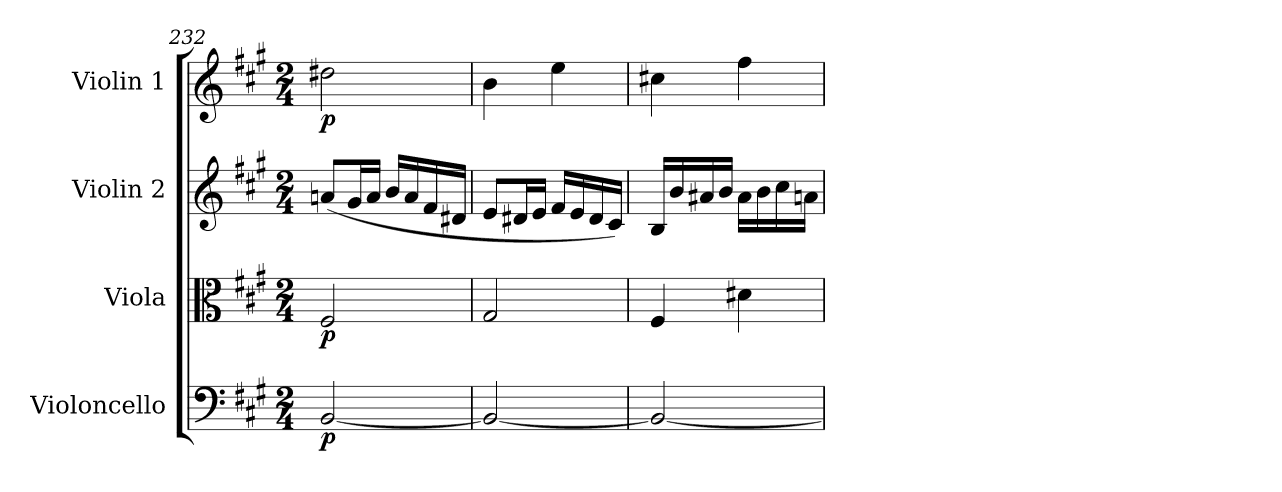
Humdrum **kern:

**kern	**dynam	**kern	**dynam	**kern	**dynam	**kern	**dynam
*part4	*part4	*part3	*part3	*part2	*part2	*part1	*part1
*staff4	*staff4	*staff3	*staff3	*staff2	*staff2	*staff1	*staff1
*I"Violoncello	*	*I"Viola	*	*I"Violin 2	*	*I"Violin 1	*
*I'Vc	*	*I'Vla	*	*I'Vln	*	*I'Vln	*
!!LO:LB:g=z
*clefF4	*	*clefC3	*	*clefG2	*	*clefG2	*
*k[f#c#g#]	*	*k[f#c#g#]	*	*k[f#c#g#]	*	*k[f#c#g#]	*
*M2/4	*	*M2/4	*	*M2/4	*	*M2/4	*
=232	=232	=232	=232	=232	=232	=232	=232
!	!LO:DY:b	!	!LO:DY:b	!	!LO:DY:b	!	!
!	!	!	!	!	!LO:DY:n=1:b	!	!LO:DY:b
[2BB/	p	2F#/	p	(8an/L	p other-dynamics	2dd#X\	p
.	.	.	.	16g#/L	.	.	.
.	.	.	.	16a/JJ	.	.	.
.	.	.	.	16b/LL	.	.	.
.	.	.	.	16a/	.	.	.
.	.	.	.	16f#/	.	.	.
.	.	.	.	16d#X/JJ	.	.	.
=233	=233	=233	=233	=233	=233	=233	=233
2BB/_	.	2G#/	.	8e/L	.	4b\	.
.	.	.	.	16d#X/L	.	.	.
.	.	.	.	16e/JJ	.	.	.
.	.	.	.	16f#/LL	.	4ee\	.
.	.	.	.	16e/	.	.	.
.	.	.	.	16d#/	.	.	.
.	.	.	.	16c#/JJ)	.	.	.
=234	=234	=234	=234	=234	=234	=234	=234
2BB/_	.	4F#/	.	16B/LL	.	4cc#X\	.
.	.	.	.	16b/	.	.	.
.	.	.	.	16a#X/	.	.	.
.	.	.	.	16b/JJ	.	.	.
.	.	4d#X\	.	16a#\LL	.	4ff#\	.
.	.	.	.	16b\	.	.	.
.	.	.	.	16cc#\	.	.	.
.	.	.	.	16an\JJ	.	.	.
=	=	=	=	=	=	=	=
*-	*-	*-	*-	*-	*-	*-	*-
